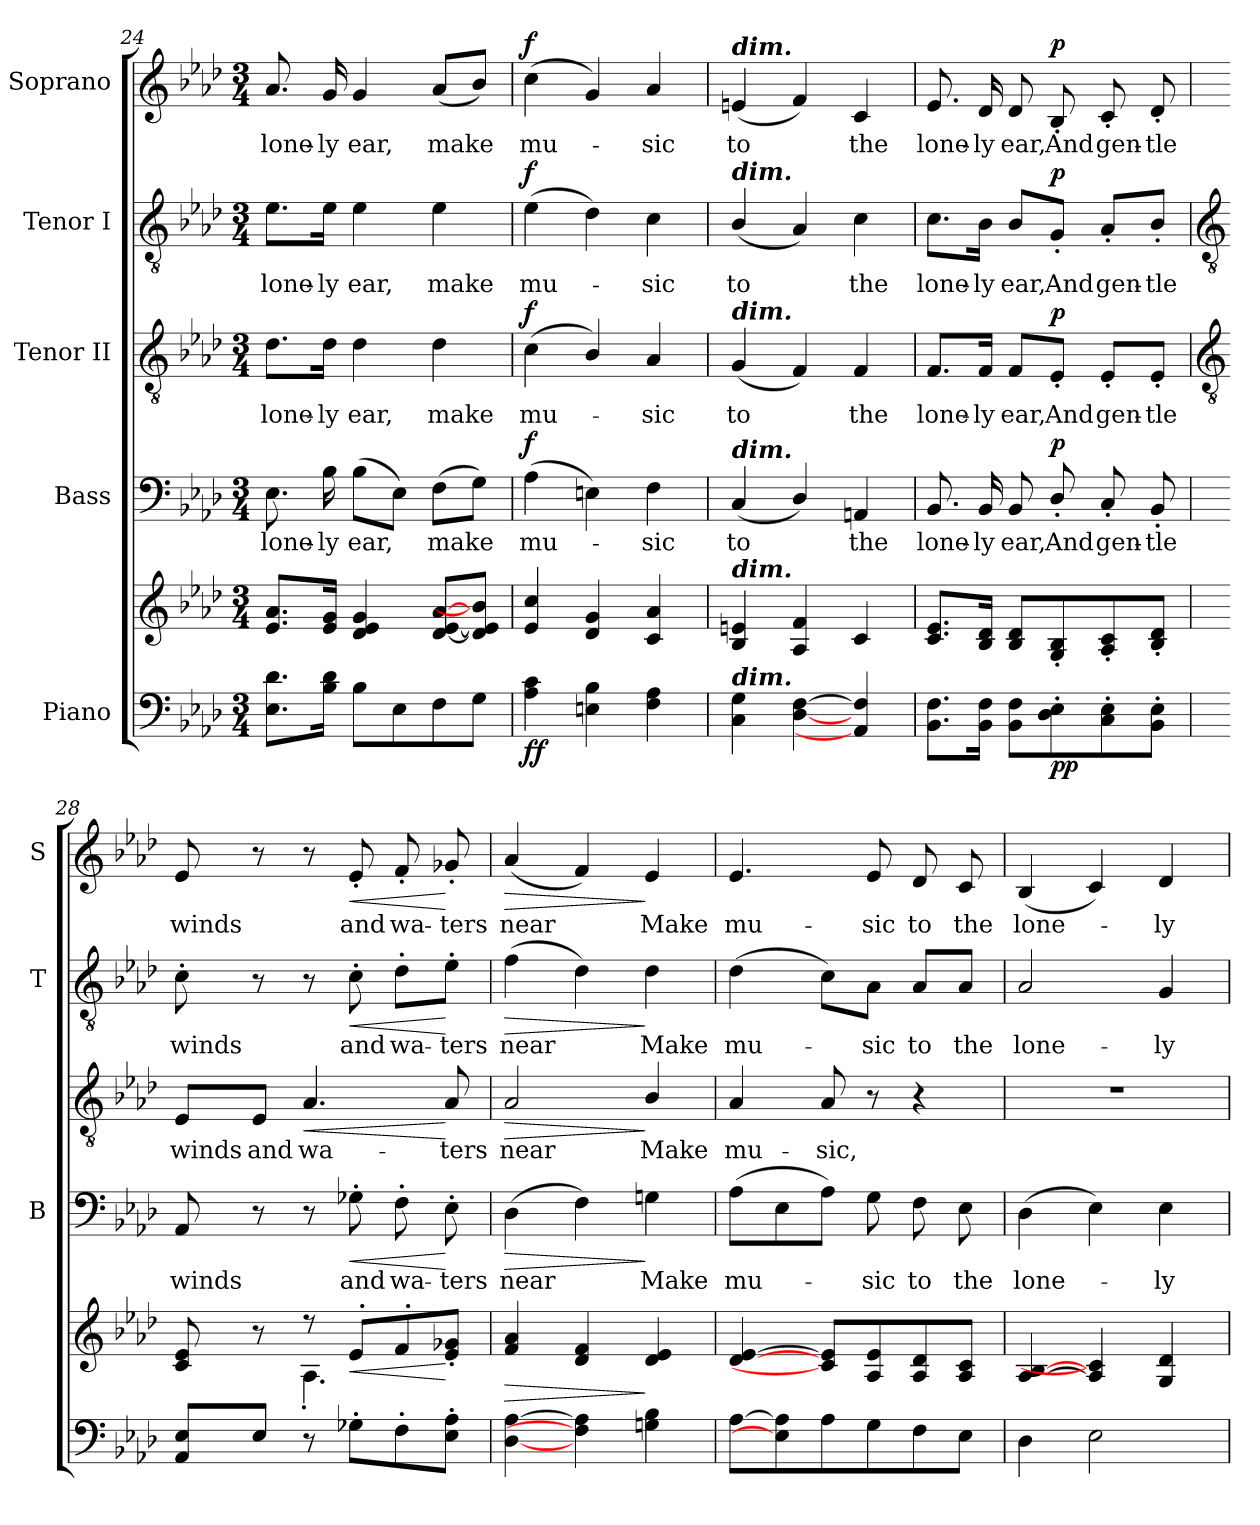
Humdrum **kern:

**kern	**kern	**dynam	**kern	**text	**dynam	**kern	**text	**dynam	**kern	**text	**dynam	**kern	**text	**dynam
*part5	*part5	*part5	*part4	*part4	*part4	*part3	*part3	*part3	*part2	*part2	*part2	*part1	*part1	*part1
*staff6	*staff5	*staff5/6	*staff4	*staff4	*staff4	*staff3	*staff3	*staff3	*staff2	*staff2	*staff2	*staff1	*staff1	*staff1
*I"Piano	*	*	*I"Bass	*	*	*I"Tenor II	*	*	*I"Tenor I	*	*	*I"Soprano	*	*
*	*	*	*I'B	*	*	*	*	*	*I'T	*	*	*I'S	*	*
*clefF4	*clefG2	*	*clefF4	*	*	*clefGv2	*	*	*clefGv2	*	*	*clefG2	*	*
*k[b-e-a-d-]	*k[b-e-a-d-]	*	*k[b-e-a-d-]	*	*	*k[b-e-a-d-]	*	*	*k[b-e-a-d-]	*	*	*k[b-e-a-d-]	*	*
*A-:	*A-:	*	*A-:	*	*	*A-:	*	*	*A-:	*	*	*A-:	*	*
*M3/4	*M3/4	*	*M3/4	*	*	*M3/4	*	*	*M3/4	*	*	*M3/4	*	*
=24	=24	=24	=24	=24	=24	=24	=24	=24	=24	=24	=24	=24	=24	=24
!	!	!	!	!LO:LY:b	!	!	!LO:LY:b	!	!	!LO:LY:b	!	!	!LO:LY:b	!
8.E- 8.d-L	8.e- 8.a-L	.	8.E-	lone-	.	8.d-\L	lone-	.	8.e-\L	lone-	.	8.a-	lone-	.
!	!	!	!	!LO:LY:b	!	!	!LO:LY:b	!	!	!LO:LY:b	!	!	!LO:LY:b	!
16B- 16d-J	16e- 16gJ	.	16B-	-ly	.	16d-\Jk	-ly	.	16e-\Jk	-ly	.	16g	-ly	.
!	!	!	!	!LO:LY:b	!	!	!LO:LY:b	!	!	!LO:LY:b	!	!	!LO:LY:b	!
8B-L	4d- 4e- 4g	.	(8B-L	ear,	.	4d-	ear,	.	4e-	ear,	.	4g	ear,	.
8E-	.	.	8E-J)	.	.	.	.	.	.	.	.	.	.	.
!	!	!	!	!LO:LY:b	!	!	!LO:LY:b	!	!	!LO:LY:b	!	!	!LO:LY:b	!
8F	[8d- [8e- [8a-L	.	(>8FL	make	.	4d-	make	.	4e-	make	.	(<8a-L	make	.
8GJ	8d-] 8e-] 8b-]J	.	8GJ)	.	.	.	.	.	.	.	.	8b-J)	.	.
=25	=25	=25	=25	=25	=25	=25	=25	=25	=25	=25	=25	=25	=25	=25
!	!	!LO:DY:b=2	!	!LO:LY:b	!	!	!LO:LY:b	!	!	!LO:LY:b	!	!	!LO:LY:b	!
!	!	!LO:DY:n=1:b	!	!	!LO:DY:b	!	!	!LO:DY:b	!	!	!LO:DY:b	!	!	!LO:DY:b
4A- 4c	4e- 4cc	f f	(>4A-	mu-	f	(<4c	mu-	f	(>4e-	mu-	f	(<4cc	mu-	f
4En 4B-	4d- 4g	.	4En)	.	.	4B-/)	.	.	4d-)	.	.	4g)	.	.
!	!	!	!	!LO:LY:b	!	!	!LO:LY:b	!	!	!LO:LY:b	!	!	!LO:LY:b	!
4F 4A-	4c 4a-	.	4F	sic	.	4A-	sic	.	4c	sic	.	4a-	sic	.
=26	=26	=26	=26	=26	=26	=26	=26	=26	=26	=26	=26	=26	=26	=26
!	!	!	!	!	!	!	!	!	!	!	!	!LO:TX:a:Bi:t=dim.	!	!
!	!	!	!	!	!	!	!	!	!LO:TX:a:Bi:t=dim.	!	!	!	!	!
!	!	!	!	!	!	!LO:TX:a:Bi:t=dim.	!	!	!	!	!	!	!	!
!	!	!	!LO:TX:a:Bi:t=dim.	!	!	!	!	!	!	!	!	!	!	!
!	!LO:TX:a:Bi:t=dim.	!	!	!	!	!	!	!	!	!	!	!	!	!
!LO:TX:a:Bi:t=dim.	!	!	!	!	!	!	!	!	!	!	!	!	!	!
!	!	!	!	!LO:LY:b	!	!	!LO:LY:b	!	!	!LO:LY:b	!	!	!LO:LY:b	!
4C 4G	4B- 4en	.	(<4C	to	.	(<4G/	to	.	(<4B-/	to	.	(<4en	to	.
[4D- [4F	4A- 4f	.	4D-/)	.	.	4F)	.	.	4A-)	.	.	4f)	.	.
!	!	!	!	!LO:LY:b	!	!	!LO:LY:b	!	!	!LO:LY:b	!	!	!LO:LY:b	!
4AA] 4F]	4c	.	4AAn	the	.	4F	the	.	4c	the	.	4c	the	.
=27	=27	=27	=27	=27	=27	=27	=27	=27	=27	=27	=27	=27	=27	=27
!	!	!	!	!LO:LY:b	!	!	!LO:LY:b	!	!	!LO:LY:b	!	!	!LO:LY:b	!
8.BB- 8.FL	8.c 8.e-L	.	8.BB-	lone-	.	8.F/L	lone-	.	8.c\L	lone-	.	8.e-	lone-	.
!	!	!	!	!LO:LY:b	!	!	!LO:LY:b	!	!	!LO:LY:b	!	!	!LO:LY:b	!
16BB- 16FJ	16B- 16d-J	.	16BB-	-ly	.	16F/Jk	-ly	.	16B-\Jk	-ly	.	16d-	-ly	.
!	!	!	!	!LO:LY:b	!	!	!LO:LY:b	!	!	!LO:LY:b	!	!	!LO:LY:b	!
8BB- 8FL	8B- 8d-L	.	8BB-	ear,	.	8F/L	ear,	.	8B-/L	ear,	.	8d-	ear,	.
!	!	!LO:DY:b=2	!	!LO:LY:b	!	!	!LO:LY:b	!	!	!LO:LY:b	!	!	!LO:LY:b	!
!	!	!LO:DY:n=1:b	!	!	!LO:DY:b	!	!	!LO:DY:b	!	!	!LO:DY:b	!	!	!LO:DY:b
8D-' 8E-'	8G' 8B-'	p p	8D-'/	And	p	8E-'/J	And	p	8G'/J	And	p	8B-'	And	p
!	!	!	!	!LO:LY:b	!	!	!LO:LY:b	!	!	!LO:LY:b	!	!	!LO:LY:b	!
8C' 8E-'	8A-' 8c'	.	8C'	gen-	.	8E-'/L	gen-	.	8A-'/L	gen-	.	8c'	gen-	.
!	!	!	!	!LO:LY:b	!	!	!LO:LY:b	!	!	!LO:LY:b	!	!	!LO:LY:b	!
8BB-' 8E-'J	8B-' 8d-'J	.	8BB-'/	-tle	.	8E-'/J	-tle	.	8B-'/J	-tle	.	8d-'	-tle	.
!!LO:LB:g=z
=28	=28	=28	=28	=28	=28	=28	=28	=28	=28	=28	=28	=28	=28	=28
*	*	*	*	*	*	*clefGv2	*	*	*clefGv2	*	*	*	*	*
*	*^	*	*	*	*	*	*	*	*	*	*	*	*	*
!	!	!	!	!	!LO:LY:b	!	!	!LO:LY:b	!	!	!LO:LY:b	!	!	!LO:LY:b	!
8AA- 8E-L	8c 8e-	4ryy	.	8AA-	winds	.	8E-/L	winds	.	8c'	winds	.	8e-	winds	.
!	!	!	!	!	!	!	!	!LO:LY:b	!	!	!	!	!	!	!
8E-J	8r	.	.	8r	.	.	8E-/J	and	.	8r	.	.	8r	.	.
!	!	!	!	!	!	!	!	!LO:LY:b	!LO:HP:b	!	!	!	!	!	!
8r	8r	4.A-'\	.	8r	.	.	4.A-	wa-	<	8r	.	.	8r	.	.
!	!	!	!LO:HP:b	!	!LO:LY:b	!LO:HP:b	!	!	!	!	!LO:LY:b	!LO:HP:b	!	!LO:LY:b	!LO:HP:b
8G-X'L	8e-'L	.	<	8G-X'	and	<	.	.	.	8c'	and	<	8e-'	and	<
!	!	!	!	!	!LO:LY:b	!	!	!	!	!	!LO:LY:b	!	!	!LO:LY:b	!
8F'	8f'	.	.	8F'	wa-	.	.	.	.	8d-'\L	wa-	.	8f'	wa-	.
!	!	!	!	!	!LO:LY:b	!	!	!LO:LY:b	!	!	!LO:LY:b	!	!	!LO:LY:b	!
8E-' 8A-'J	8e-' 8g-X'J	8ryy	[	8E-'	-ters	[	8A-	-ters	[	8e-'\J	-ters	[	8g-X'	-ters	[
=29	=29	=29	=29	=29	=29	=29	=29	=29	=29	=29	=29	=29	=29	=29	=29
!	!	!LO:N:vis=1	!LO:HP:b	!	!LO:LY:b	!LO:HP:b	!	!LO:LY:b	!LO:HP:b	!	!LO:LY:b	!LO:HP:b	!	!LO:LY:b	!LO:HP:b
[4D- [4A-	4f 4a-	2.ryy	>	(>4D-	near	>	2A-	near	>	(>4f	near	>	(<4a-	near	>
4F] 4A-]	4d- 4f	.	.	4F)	.	.	.	.	.	4d-)	.	.	4f)	.	.
!	!	!	!	!	!LO:LY:b	!	!	!LO:LY:b	!	!	!LO:LY:b	!	!	!LO:LY:b	!
4Gn 4B-	4d- 4e-	.	]	4Gn	Make	]	4B-/	Make	]	4d-	Make	]	4e-	Make	]
=30	=30	=30	=30	=30	=30	=30	=30	=30	=30	=30	=30	=30	=30	=30	=30
!	!	!LO:N:vis=1	!	!	!LO:LY:b	!	!	!LO:LY:b	!	!	!LO:LY:b	!	!	!LO:LY:b	!
[8A-L	[4d- [4e-	2.ryy	.	(>8A-L	mu-	.	4A-	mu-	.	(>4d-	mu-	.	4.e-	mu-	.
8E-] 8A-]	.	.	.	8E-	.	.	.	.	.	.	.	.	.	.	.
!	!	!	!	!	!	!	!	!LO:LY:b	!	!	!	!	!	!	!
8A-	8c] 8e-]L	.	.	8A-J)	.	.	8A-	-sic,	.	8c\L)	.	.	.	.	.
!	!	!	!	!	!LO:LY:b	!	!	!	!	!	!LO:LY:b	!	!	!LO:LY:b	!
8G	8A- 8e-	.	.	8G	sic	.	8r	.	.	8A-\J	sic	.	8e-	-sic	.
!	!	!	!	!	!LO:LY:b	!	!	!	!	!	!LO:LY:b	!	!	!LO:LY:b	!
8F	8A- 8d-	.	.	8F	to	.	4r	.	.	8A-/L	to	.	8d-	to	.
!	!	!	!	!	!LO:LY:b	!	!	!	!	!	!LO:LY:b	!	!	!LO:LY:b	!
8E-J	8A- 8cJ	.	.	8E-	the	.	.	.	.	8A-/J	the	.	8c	the	.
=31	=31	=31	=31	=31	=31	=31	=31	=31	=31	=31	=31	=31	=31	=31	=31
!	!	!LO:N:vis=1	!	!	!LO:LY:b	!	!LO:N:vis=1	!	!	!	!LO:LY:b	!	!	!LO:LY:b	!
4D-	[4A- [4B-	2.ryy	.	(>4D-	lone-	.	2.r	.	.	2A-	lone-	.	(<4B-	lone-	.
2E-	4A-] 4c]	.	.	4E-)	.	.	.	.	.	.	.	.	4c)	.	.
!	!	!	!	!	!LO:LY:b	!	!	!	!	!	!LO:LY:b	!	!	!LO:LY:b	!
.	4G 4d-	.	.	4E-	ly	.	.	.	.	4G	-ly	.	4d-	ly	.
*	*v	*v	*	*	*	*	*	*	*	*	*	*	*	*	*
=	=	=	=	=	=	=	=	=	=	=	=	=	=	=
*-	*-	*-	*-	*-	*-	*-	*-	*-	*-	*-	*-	*-	*-	*-
